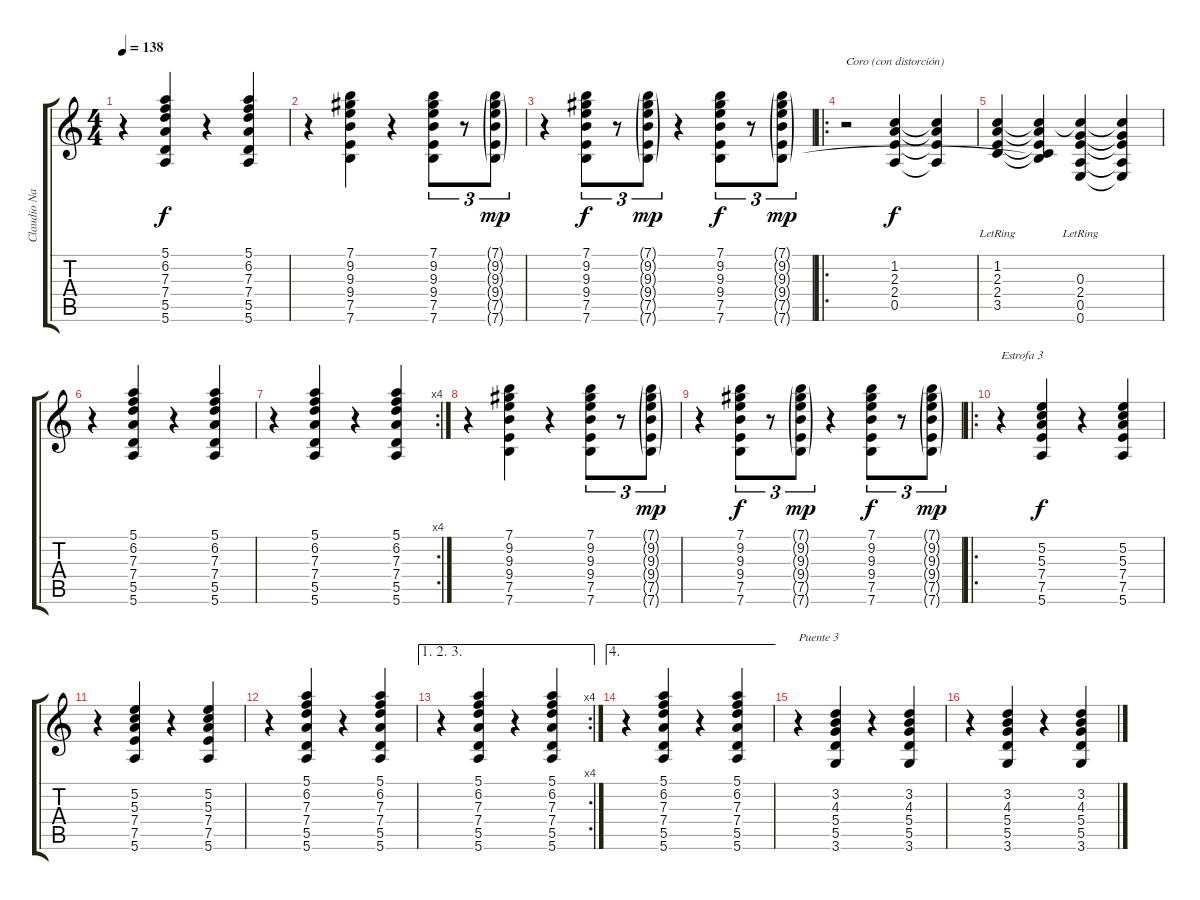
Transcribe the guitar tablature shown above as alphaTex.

\track ("Claudio Narea (guitarra)" "Claudio Na") {instrument electricguitarjazz}
\staff {score tabs}
\tuning (E4 B3 G3 D3 A2 E2) {hide}
\ts (4 4)
\tempo 138
\clef g2
\ks c
r.4{dy f} (5.1 6.2 7.3 7.4 5.5 5.6).4 r.4 (5.1 6.2 7.3 7.4 5.5 5.6).4 |
r.4 (7.1 9.2 9.3 9.4 7.5 7.6).4 r.4 (7.1 9.2 9.3 9.4 7.5 7.6).8{tu (3 2)} r.8{tu (3 2)} (7.1{g} 9.2{g} 9.3{g} 9.4{g} 7.5{g} 7.6{g}).8{tu (3 2) dy mp} |
r.4 (7.1 9.2 9.3 9.4 7.5 7.6).8{tu (3 2) dy f} r.8{tu (3 2)} (7.1{g} 9.2{g} 9.3{g} 9.4{g} 7.5{g} 7.6{g}).8{tu (3 2) dy mp} r.4 (7.1 9.2 9.3 9.4 7.5 7.6).8{tu (3 2) dy f} r.8{tu (3 2)} (7.1{g} 9.2{g} 9.3{g} 9.4{g} 7.5{g} 7.6{g}).8{tu (3 2) dy mp} |
\ro
r.2{txt "Coro (con distorción)" instrument distortionguitar} (1.2 2.3 2.4 0.5).4{dy f} (1.2{t} 2.3{t} 2.4{t} 0.5{t}).4 |
(1.2{lr} 2.3 2.4 3.5).4 (1.2{t} 2.3{t} 2.4{t} 3.5{t} 7.6{t}).4 (1.2{t} 0.3{lr} 2.4{lr} 0.5{lr} 0.6{lr}).4 (1.2{t} 0.3{t} 2.4{t} 0.5{t} 0.6{t}).4 |
r.4{instrument electricguitarjazz} (5.1 6.2 7.3 7.4 5.5 5.6).4 r.4 (5.1 6.2 7.3 7.4 5.5 5.6).4 |
\rc 4
r.4 (5.1 6.2 7.3 7.4 5.5 5.6).4 r.4 (5.1 6.2 7.3 7.4 5.5 5.6).4 |
r.4 (7.1 9.2 9.3 9.4 7.5 7.6).4 r.4 (7.1 9.2 9.3 9.4 7.5 7.6).8{tu (3 2)} r.8{tu (3 2)} (7.1{g} 9.2{g} 9.3{g} 9.4{g} 7.5{g} 7.6{g}).8{tu (3 2) dy mp} |
r.4 (7.1 9.2 9.3 9.4 7.5 7.6).8{tu (3 2) dy f} r.8{tu (3 2)} (7.1{g} 9.2{g} 9.3{g} 9.4{g} 7.5{g} 7.6{g}).8{tu (3 2) dy mp} r.4 (7.1 9.2 9.3 9.4 7.5 7.6).8{tu (3 2) dy f} r.8{tu (3 2)} (7.1{g} 9.2{g} 9.3{g} 9.4{g} 7.5{g} 7.6{g}).8{tu (3 2) dy mp} |
\ro
r.4{txt "Estrofa 3"} (5.2 5.3 7.4 7.5 5.6).4{dy f} r.4 (5.2 5.3 7.4 7.5 5.6).4 |
r.4 (5.2 5.3 7.4 7.5 5.6).4 r.4 (5.2 5.3 7.4 7.5 5.6).4 |
r.4 (5.1 6.2 7.3 7.4 5.5 5.6).4 r.4 (5.1 6.2 7.3 7.4 5.5 5.6).4 |
\ae (1 2 3)
\rc 4
r.4 (5.1 6.2 7.3 7.4 5.5 5.6).4 r.4 (5.1 6.2 7.3 7.4 5.5 5.6).4 |
\ae 4
r.4 (5.1 6.2 7.3 7.4 5.5 5.6).4 r.4 (5.1 6.2 7.3 7.4 5.5 5.6).4 |
r.4{txt "Puente 3"} (3.2 4.3 5.4 5.5 3.6).4 r.4 (3.2 4.3 5.4 5.5 3.6).4 |
r.4 (3.2 4.3 5.4 5.5 3.6).4 r.4 (3.2 4.3 5.4 5.5 3.6).4
